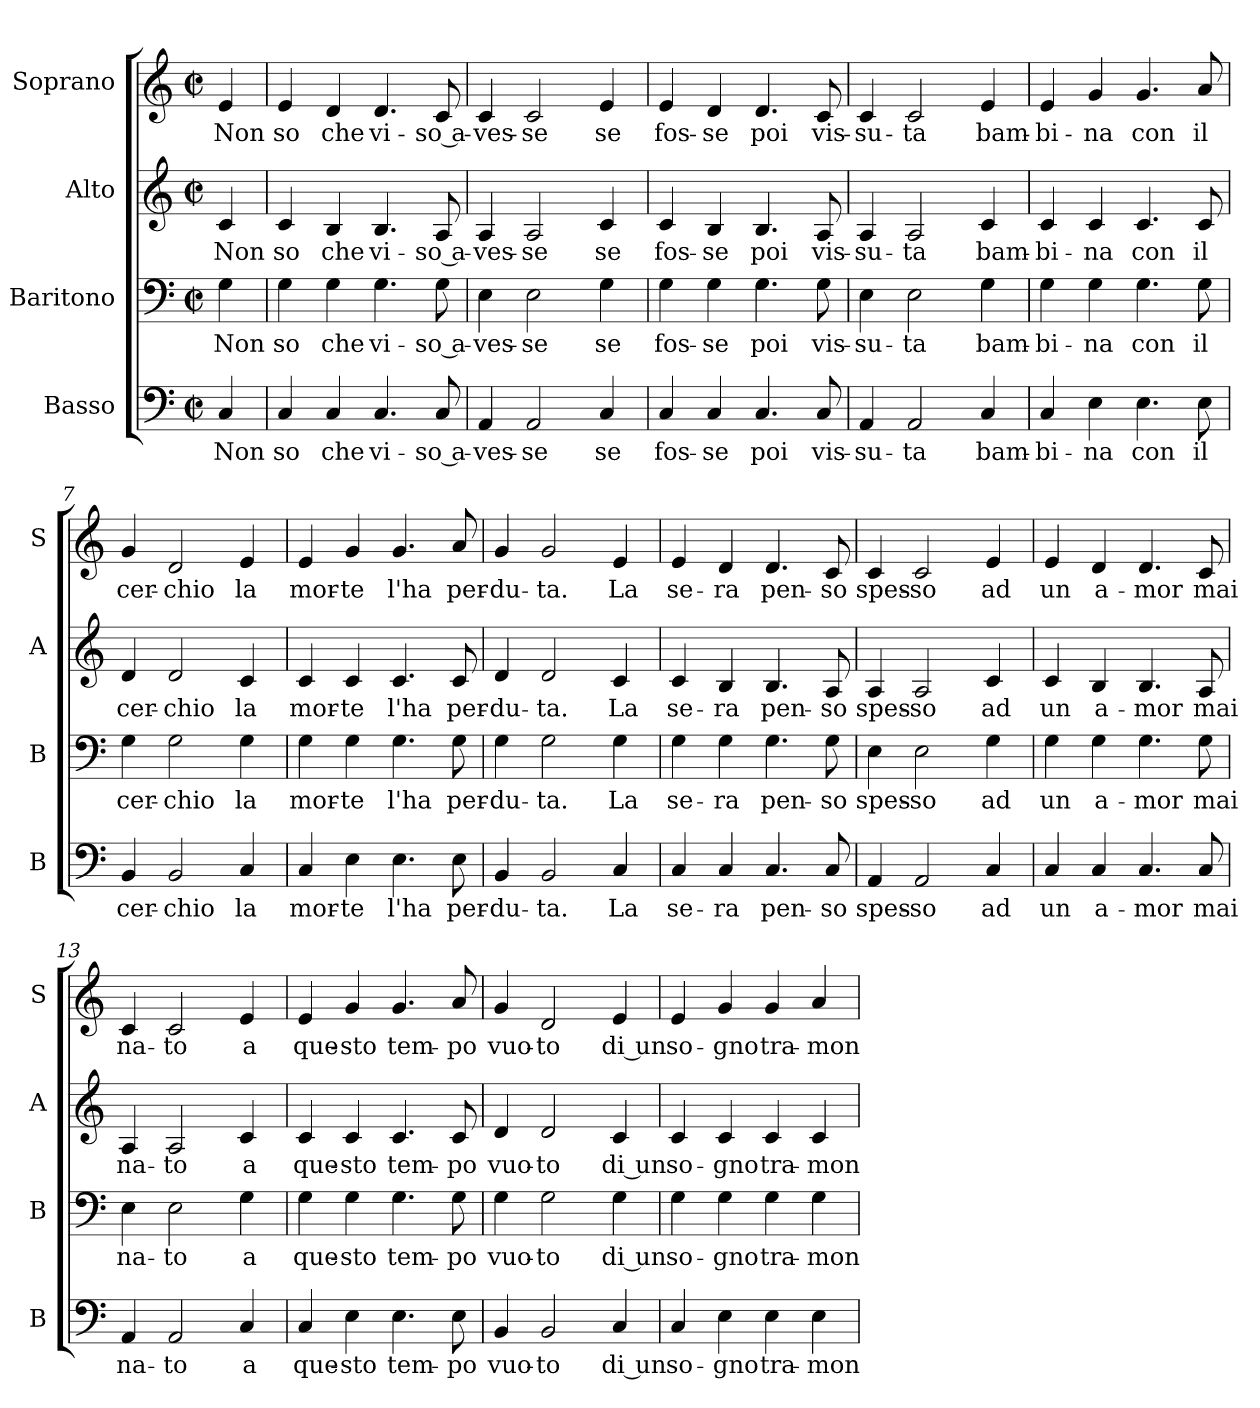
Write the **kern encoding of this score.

**kern	**text	**kern	**text	**kern	**text	**kern	**text
*part4	*part4	*part3	*part3	*part2	*part2	*part1	*part1
*staff4	*staff4	*staff3	*staff3	*staff2	*staff2	*staff1	*staff1
*I"Basso	*	*I"Baritono	*	*I"Alto	*	*I"Soprano	*
*I'B	*	*I'B	*	*I'A	*	*I'S	*
!!LO:PB:g=z
*stria5	*	*stria5	*	*stria5	*	*stria5	*
*clefF4	*	*clefF4	*	*clefG2	*	*clefG2	*
*M2/2	*	*M2/2	*	*M2/2	*	*M2/2	*
*met(c|)	*	*met(c|)	*	*met(c|)	*	*met(c|)	*
=1	=1	=1	=1	=1	=1	=1	=1
!	!LO:LY:b:cj	!	!LO:LY:b:cj	!	!LO:LY:b:cj	!	!LO:LY:b:cj
4C/	Non	4G\	Non	4c/	Non	4e/	Non
=2	=2	=2	=2	=2	=2	=2	=2
!	!LO:LY:b:cj	!	!LO:LY:b:cj	!	!LO:LY:b:cj	!	!LO:LY:b:cj
4C/	so	4G\	so	4c/	so	4e/	so
!	!LO:LY:b:cj	!	!LO:LY:b:cj	!	!LO:LY:b:cj	!	!LO:LY:b:cj
4C/	che	4G\	che	4B/	che	4d/	che
!	!LO:LY:b:cj	!	!LO:LY:b:cj	!	!LO:LY:b:cj	!	!LO:LY:b:cj
4.C/	vi-	4.G\	vi-	4.B/	vi-	4.d/	vi-
!	!LO:LY:b:rj	!	!LO:LY:b:rj	!	!LO:LY:b:rj	!	!LO:LY:b:rj
8C/	-so a-	8G\	-so a-	8A/	-so a-	8c/	-so a-
=3	=3	=3	=3	=3	=3	=3	=3
!	!LO:LY:b:cj	!	!LO:LY:b:cj	!	!LO:LY:b:cj	!	!LO:LY:b:cj
4AA/	-ves-	4E\	-ves-	4A/	-ves-	4c/	-ves-
!	!LO:LY:b:cj	!	!LO:LY:b:cj	!	!LO:LY:b:cj	!	!LO:LY:b:cj
2AA/	-se	2E\	-se	2A/	-se	2c/	-se
!	!LO:LY:b:cj	!	!LO:LY:b:cj	!	!LO:LY:b:cj	!	!LO:LY:b:cj
4C/	se	4G\	se	4c/	se	4e/	se
=4	=4	=4	=4	=4	=4	=4	=4
!	!LO:LY:b:cj	!	!LO:LY:b:cj	!	!LO:LY:b:cj	!	!LO:LY:b:cj
4C/	fos-	4G\	fos-	4c/	fos-	4e/	fos-
!	!LO:LY:b:cj	!	!LO:LY:b:cj	!	!LO:LY:b:cj	!	!LO:LY:b:cj
4C/	-se	4G\	-se	4B/	-se	4d/	-se
!	!LO:LY:b:cj	!	!LO:LY:b:cj	!	!LO:LY:b:cj	!	!LO:LY:b:cj
4.C/	poi	4.G\	poi	4.B/	poi	4.d/	poi
!	!LO:LY:b:cj	!	!LO:LY:b:cj	!	!LO:LY:b:cj	!	!LO:LY:b:cj
8C/	vis-	8G\	vis-	8A/	vis-	8c/	vis-
=5	=5	=5	=5	=5	=5	=5	=5
!	!LO:LY:b:cj	!	!LO:LY:b:cj	!	!LO:LY:b:cj	!	!LO:LY:b:cj
4AA/	-su-	4E\	-su-	4A/	-su-	4c/	-su-
!	!LO:LY:b:cj	!	!LO:LY:b:cj	!	!LO:LY:b:cj	!	!LO:LY:b:cj
2AA/	-ta	2E\	-ta	2A/	-ta	2c/	-ta
!	!LO:LY:b:cj	!	!LO:LY:b:cj	!	!LO:LY:b:cj	!	!LO:LY:b:cj
4C/	bam-	4G\	bam-	4c/	bam-	4e/	bam-
!!LO:LB:g=z
=6	=6	=6	=6	=6	=6	=6	=6
!	!LO:LY:b:cj	!	!LO:LY:b:cj	!	!LO:LY:b:cj	!	!LO:LY:b:cj
4C/	-bi-	4G\	-bi-	4c/	-bi-	4e/	-bi-
!	!LO:LY:b:cj	!	!LO:LY:b:cj	!	!LO:LY:b:cj	!	!LO:LY:b:cj
4E\	-na	4G\	-na	4c/	-na	4g/	-na
!	!LO:LY:b:cj	!	!LO:LY:b:cj	!	!LO:LY:b:cj	!	!LO:LY:b:cj
4.E\	con	4.G\	con	4.c/	con	4.g/	con
!	!LO:LY:b:cj	!	!LO:LY:b:cj	!	!LO:LY:b:cj	!	!LO:LY:b:cj
8E\	il	8G\	il	8c/	il	8a/	il
=7	=7	=7	=7	=7	=7	=7	=7
!	!LO:LY:b:cj	!	!LO:LY:b:cj	!	!LO:LY:b:cj	!	!LO:LY:b:cj
4BB/	cer-	4G\	cer-	4d/	cer-	4g/	cer-
!	!LO:LY:b:cj	!	!LO:LY:b:cj	!	!LO:LY:b:cj	!	!LO:LY:b:cj
2BB/	-chio	2G\	-chio	2d/	-chio	2d/	-chio
!	!LO:LY:b:cj	!	!LO:LY:b:cj	!	!LO:LY:b:cj	!	!LO:LY:b:cj
4C/	la	4G\	la	4c/	la	4e/	la
=8	=8	=8	=8	=8	=8	=8	=8
!	!LO:LY:b:cj	!	!LO:LY:b:cj	!	!LO:LY:b:cj	!	!LO:LY:b:cj
4C/	mor-	4G\	mor-	4c/	mor-	4e/	mor-
!	!LO:LY:b:cj	!	!LO:LY:b:cj	!	!LO:LY:b:cj	!	!LO:LY:b:cj
4E\	-te	4G\	-te	4c/	-te	4g/	-te
!	!LO:LY:b:cj	!	!LO:LY:b:cj	!	!LO:LY:b:cj	!	!LO:LY:b:cj
4.E\	l'ha	4.G\	l'ha	4.c/	l'ha	4.g/	l'ha
!	!LO:LY:b:cj	!	!LO:LY:b:cj	!	!LO:LY:b:cj	!	!LO:LY:b:cj
8E\	per-	8G\	per-	8c/	per-	8a/	per-
=9	=9	=9	=9	=9	=9	=9	=9
!	!LO:LY:b:cj	!	!LO:LY:b:cj	!	!LO:LY:b:cj	!	!LO:LY:b:cj
4BB/	-du-	4G\	-du-	4d/	-du-	4g/	-du-
!	!LO:LY:b:cj	!	!LO:LY:b:cj	!	!LO:LY:b:cj	!	!LO:LY:b:cj
2BB/	-ta.	2G\	-ta.	2d/	-ta.	2g/	-ta.
!	!LO:LY:b:cj	!	!LO:LY:b:cj	!	!LO:LY:b:cj	!	!LO:LY:b:cj
4C/	La	4G\	La	4c/	La	4e/	La
=10	=10	=10	=10	=10	=10	=10	=10
!	!LO:LY:b:cj	!	!LO:LY:b:cj	!	!LO:LY:b:cj	!	!LO:LY:b:cj
4C/	se-	4G\	se-	4c/	se-	4e/	se-
!	!LO:LY:b:cj	!	!LO:LY:b:cj	!	!LO:LY:b:cj	!	!LO:LY:b:cj
4C/	-ra	4G\	-ra	4B/	-ra	4d/	-ra
!	!LO:LY:b:cj	!	!LO:LY:b:cj	!	!LO:LY:b:cj	!	!LO:LY:b:cj
4.C/	pen-	4.G\	pen-	4.B/	pen-	4.d/	pen-
!	!LO:LY:b:cj	!	!LO:LY:b:cj	!	!LO:LY:b:cj	!	!LO:LY:b:cj
8C/	-so	8G\	-so	8A/	-so	8c/	-so
!!LO:LB:g=z
=11	=11	=11	=11	=11	=11	=11	=11
!	!LO:LY:b:cj	!	!LO:LY:b:cj	!	!LO:LY:b:cj	!	!LO:LY:b:cj
4AA/	spes-	4E\	spes-	4A/	spes-	4c/	spes-
!	!LO:LY:b:cj	!	!LO:LY:b:cj	!	!LO:LY:b:cj	!	!LO:LY:b:cj
2AA/	-so	2E\	-so	2A/	-so	2c/	-so
!	!LO:LY:b:cj	!	!LO:LY:b:cj	!	!LO:LY:b:cj	!	!LO:LY:b:cj
4C/	ad	4G\	ad	4c/	ad	4e/	ad
=12	=12	=12	=12	=12	=12	=12	=12
!	!LO:LY:b:cj	!	!LO:LY:b:cj	!	!LO:LY:b:cj	!	!LO:LY:b:cj
4C/	un	4G\	un	4c/	un	4e/	un
!	!LO:LY:b:cj	!	!LO:LY:b:cj	!	!LO:LY:b:cj	!	!LO:LY:b:cj
4C/	a-	4G\	a-	4B/	a-	4d/	a-
!	!LO:LY:b:cj	!	!LO:LY:b:cj	!	!LO:LY:b:cj	!	!LO:LY:b:cj
4.C/	-mor	4.G\	-mor	4.B/	-mor	4.d/	-mor
!	!LO:LY:b:cj	!	!LO:LY:b:cj	!	!LO:LY:b:cj	!	!LO:LY:b:cj
8C/	mai	8G\	mai	8A/	mai	8c/	mai
=13	=13	=13	=13	=13	=13	=13	=13
!	!LO:LY:b:cj	!	!LO:LY:b:cj	!	!LO:LY:b:cj	!	!LO:LY:b:cj
4AA/	na-	4E\	na-	4A/	na-	4c/	na-
!	!LO:LY:b:cj	!	!LO:LY:b:cj	!	!LO:LY:b:cj	!	!LO:LY:b:cj
2AA/	-to	2E\	-to	2A/	-to	2c/	-to
!	!LO:LY:b:cj	!	!LO:LY:b:cj	!	!LO:LY:b:cj	!	!LO:LY:b:cj
4C/	a	4G\	a	4c/	a	4e/	a
=14	=14	=14	=14	=14	=14	=14	=14
!	!LO:LY:b:cj	!	!LO:LY:b:cj	!	!LO:LY:b:cj	!	!LO:LY:b:cj
4C/	que-	4G\	que-	4c/	que-	4e/	que-
!	!LO:LY:b:cj	!	!LO:LY:b:cj	!	!LO:LY:b:cj	!	!LO:LY:b:cj
4E\	-sto	4G\	-sto	4c/	-sto	4g/	-sto
!	!LO:LY:b:cj	!	!LO:LY:b:cj	!	!LO:LY:b:cj	!	!LO:LY:b:cj
4.E\	tem-	4.G\	tem-	4.c/	tem-	4.g/	tem-
!	!LO:LY:b:cj	!	!LO:LY:b:cj	!	!LO:LY:b:cj	!	!LO:LY:b:cj
8E\	-po	8G\	-po	8c/	-po	8a/	-po
=15	=15	=15	=15	=15	=15	=15	=15
!	!LO:LY:b:cj	!	!LO:LY:b:cj	!	!LO:LY:b:cj	!	!LO:LY:b:cj
4BB/	vuo-	4G\	vuo-	4d/	vuo-	4g/	vuo-
!	!LO:LY:b:cj	!	!LO:LY:b:cj	!	!LO:LY:b:cj	!	!LO:LY:b:cj
2BB/	-to	2G\	-to	2d/	-to	2d/	-to
!	!LO:LY:b:rj	!	!LO:LY:b:rj	!	!LO:LY:b:rj	!	!LO:LY:b:rj
4C/	di un	4G\	di un	4c/	di un	4e/	di un
!!LO:PB:g=z
=16	=16	=16	=16	=16	=16	=16	=16
!	!LO:LY:b:cj	!	!LO:LY:b:cj	!	!LO:LY:b:cj	!	!LO:LY:b:cj
4C/	so-	4G\	so-	4c/	so-	4e/	so-
!	!LO:LY:b:cj	!	!LO:LY:b:cj	!	!LO:LY:b:cj	!	!LO:LY:b:cj
4E\	-gno	4G\	-gno	4c/	-gno	4g/	-gno
!	!LO:LY:b:cj	!	!LO:LY:b:cj	!	!LO:LY:b:cj	!	!LO:LY:b:cj
4E\	tra-	4G\	tra-	4c/	tra-	4g/	tra-
!	!LO:LY:b:cj	!	!LO:LY:b:cj	!	!LO:LY:b:cj	!	!LO:LY:b:cj
4E\	-mon-	4G\	-mon-	4c/	-mon-	4a/	-mon-
=	=	=	=	=	=	=	=
*-	*-	*-	*-	*-	*-	*-	*-
